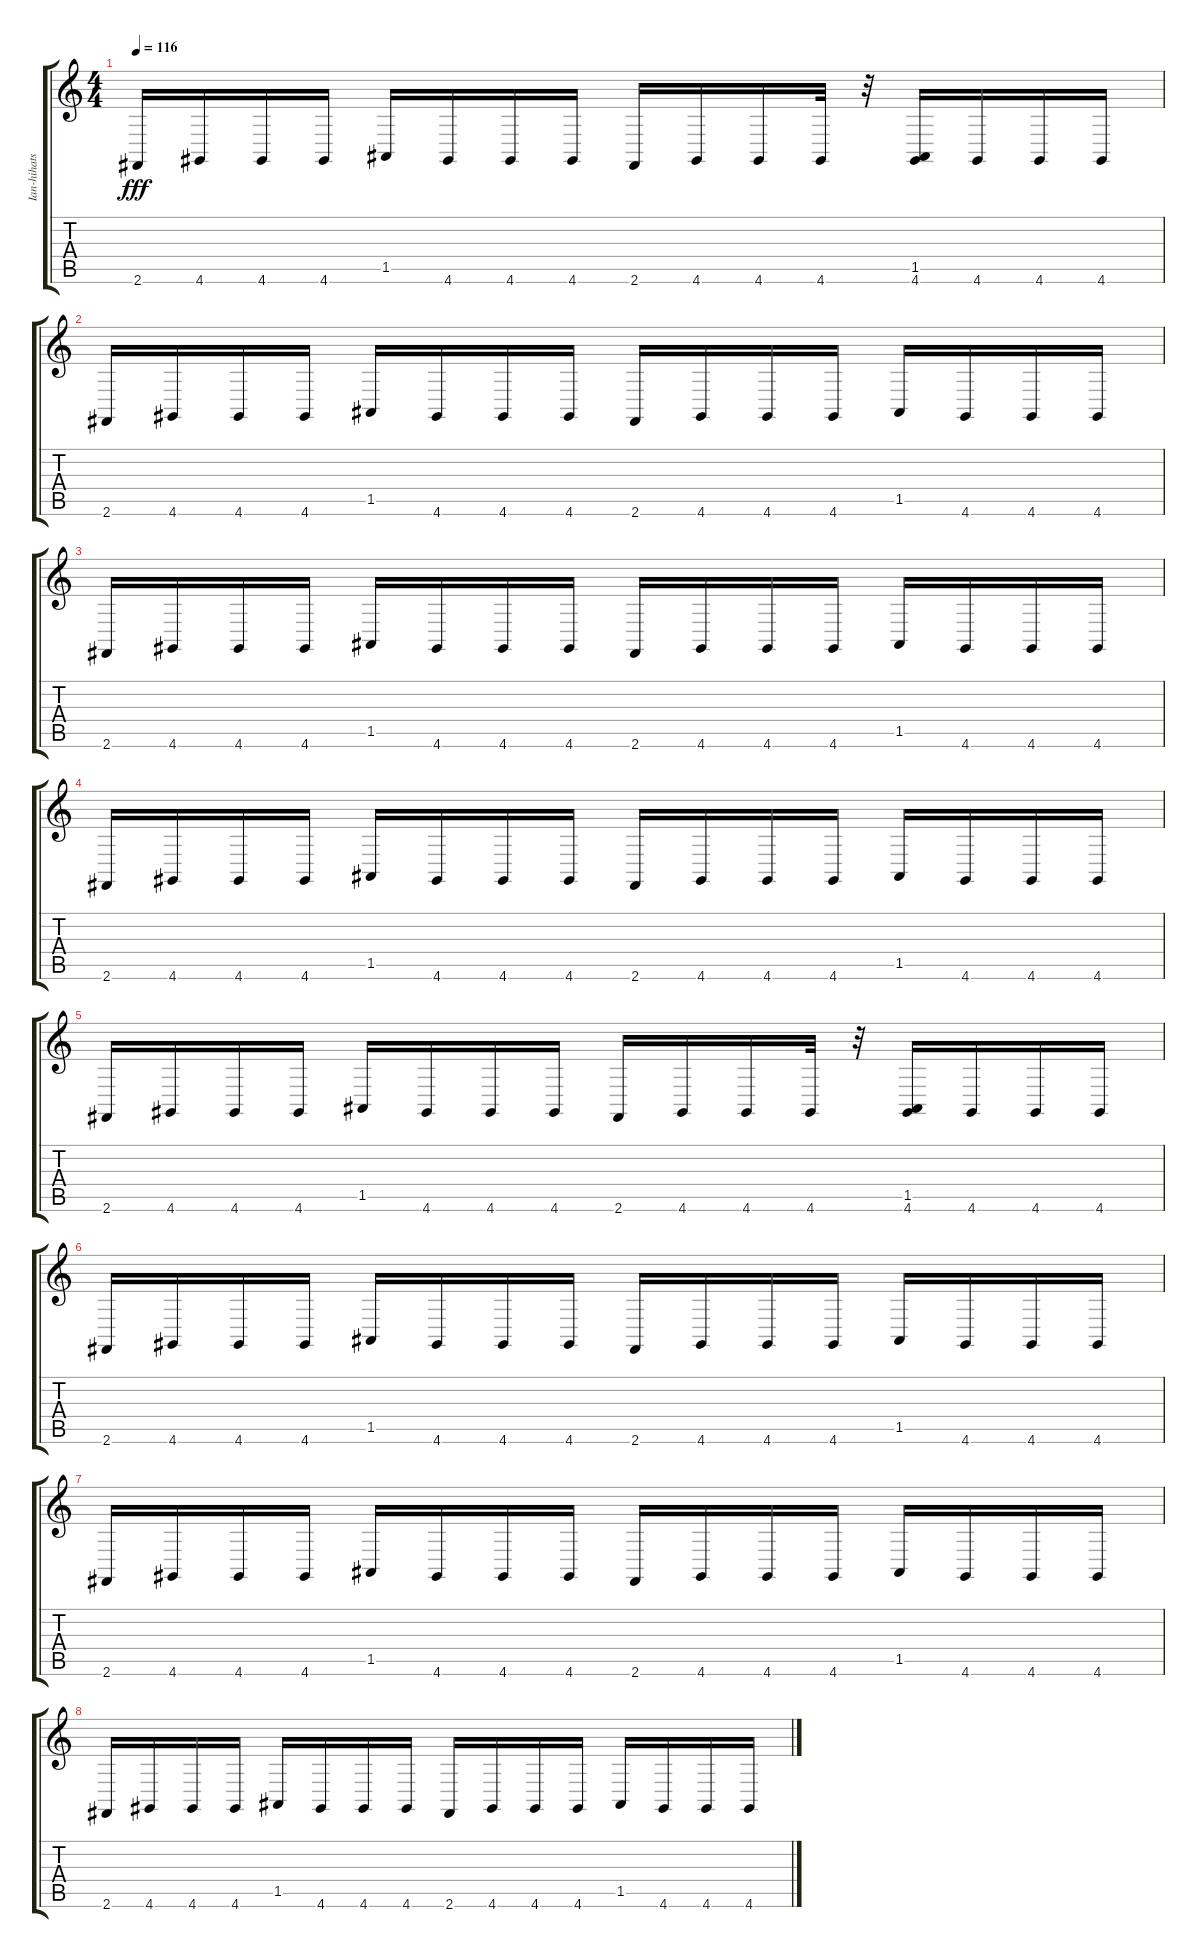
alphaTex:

\track ("Ian-hihats" "Ian-hihats") {instrument seashore}
\staff {score tabs}
\tuning (E4 B3 G3 D3 A2 E2) {hide}
\ts (4 4)
\tempo 116
\clef g2
\ks c
2.6.16{dy fff} 4.6.16 4.6.16 4.6.16 1.5.16 4.6.16 4.6.16 4.6.16 2.6.16 4.6.16 4.6.16 4.6.32 r.32 (1.5 4.6).16 4.6.16 4.6.16 4.6.16 |
2.6.16 4.6.16 4.6.16 4.6.16 1.5.16 4.6.16 4.6.16 4.6.16 2.6.16 4.6.16 4.6.16 4.6.16 1.5.16 4.6.16 4.6.16 4.6.16 |
2.6.16 4.6.16 4.6.16 4.6.16 1.5.16 4.6.16 4.6.16 4.6.16 2.6.16 4.6.16 4.6.16 4.6.16 1.5.16 4.6.16 4.6.16 4.6.16 |
2.6.16 4.6.16 4.6.16 4.6.16 1.5.16 4.6.16 4.6.16 4.6.16 2.6.16 4.6.16 4.6.16 4.6.16 1.5.16 4.6.16 4.6.16 4.6.16 |
2.6.16 4.6.16 4.6.16 4.6.16 1.5.16 4.6.16 4.6.16 4.6.16 2.6.16 4.6.16 4.6.16 4.6.32 r.32 (1.5 4.6).16 4.6.16 4.6.16 4.6.16 |
2.6.16 4.6.16 4.6.16 4.6.16 1.5.16 4.6.16 4.6.16 4.6.16 2.6.16 4.6.16 4.6.16 4.6.16 1.5.16 4.6.16 4.6.16 4.6.16 |
2.6.16 4.6.16 4.6.16 4.6.16 1.5.16 4.6.16 4.6.16 4.6.16 2.6.16 4.6.16 4.6.16 4.6.16 1.5.16 4.6.16 4.6.16 4.6.16 |
2.6.16 4.6.16 4.6.16 4.6.16 1.5.16 4.6.16 4.6.16 4.6.16 2.6.16 4.6.16 4.6.16 4.6.16 1.5.16 4.6.16 4.6.16 4.6.16
